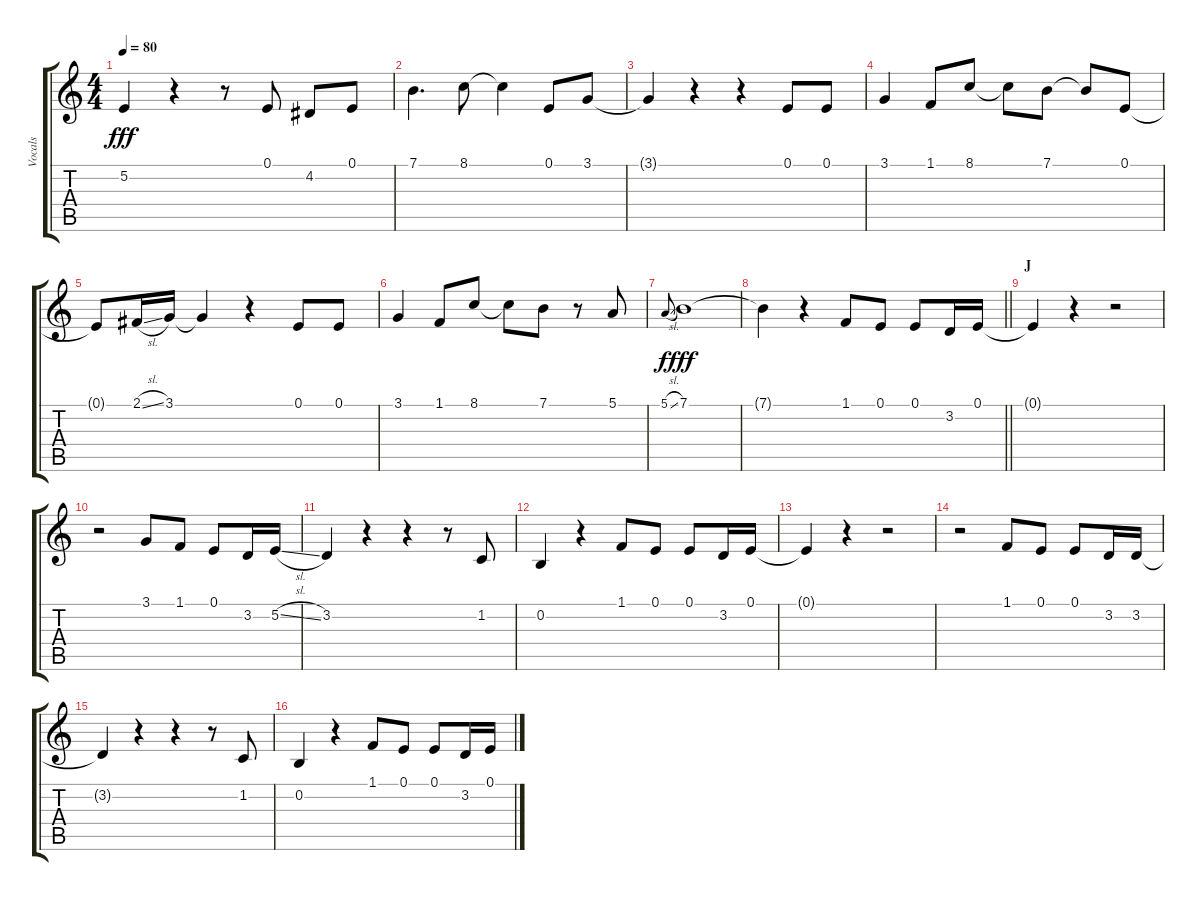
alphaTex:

\track ("Vocals" "Vocals") {instrument voiceoohs}
\staff {score tabs}
\tuning (E4 B3 G3 D3 A2 E2) {hide}
\ts (4 4)
\tempo 80
\clef g2
\ks c
5.2{t}.4{dy fff} r.4 r.8 0.1.8 4.2.8 0.1.8 |
7.1.4{d} 8.1.8 8.1{t}.4 0.1.8 3.1.8 |
3.1{t}.4 r.4 r.4 0.1.8 0.1.8 |
3.1.4 1.1.8 8.1.8 8.1{t}.8 7.1.8 7.1{t}.8 0.1.8 |
0.1{t}.8 2.1{sl}.16 3.1.16 3.1{t}.4 r.4 0.1.8 0.1.8 |
3.1.4 1.1.8 8.1.8 8.1{t}.8 7.1.8 r.8 5.1.8 |
5.1{sl}.8{gr onbeat dy f} 7.1.1{dy fff} |
\barLineRight lightlight
7.1{t}.4 r.4 1.1.8 0.1.8 0.1.8 3.2.16 0.1.16 |
\section ("" "J")
0.1{t}.4 r.4 r.2 |
r.2 3.1.8 1.1.8 0.1.8 3.2.16 5.2{sl}.16 |
3.2.4 r.4 r.4 r.8 1.2.8 |
0.2.4 r.4 1.1.8 0.1.8 0.1.8 3.2.16 0.1.16 |
0.1{t}.4 r.4 r.2 |
r.2 1.1.8 0.1.8 0.1.8 3.2.16 3.2.16 |
3.2{t}.4 r.4 r.4 r.8 1.2.8 |
0.2.4 r.4 1.1.8 0.1.8 0.1.8 3.2.16 0.1.16
